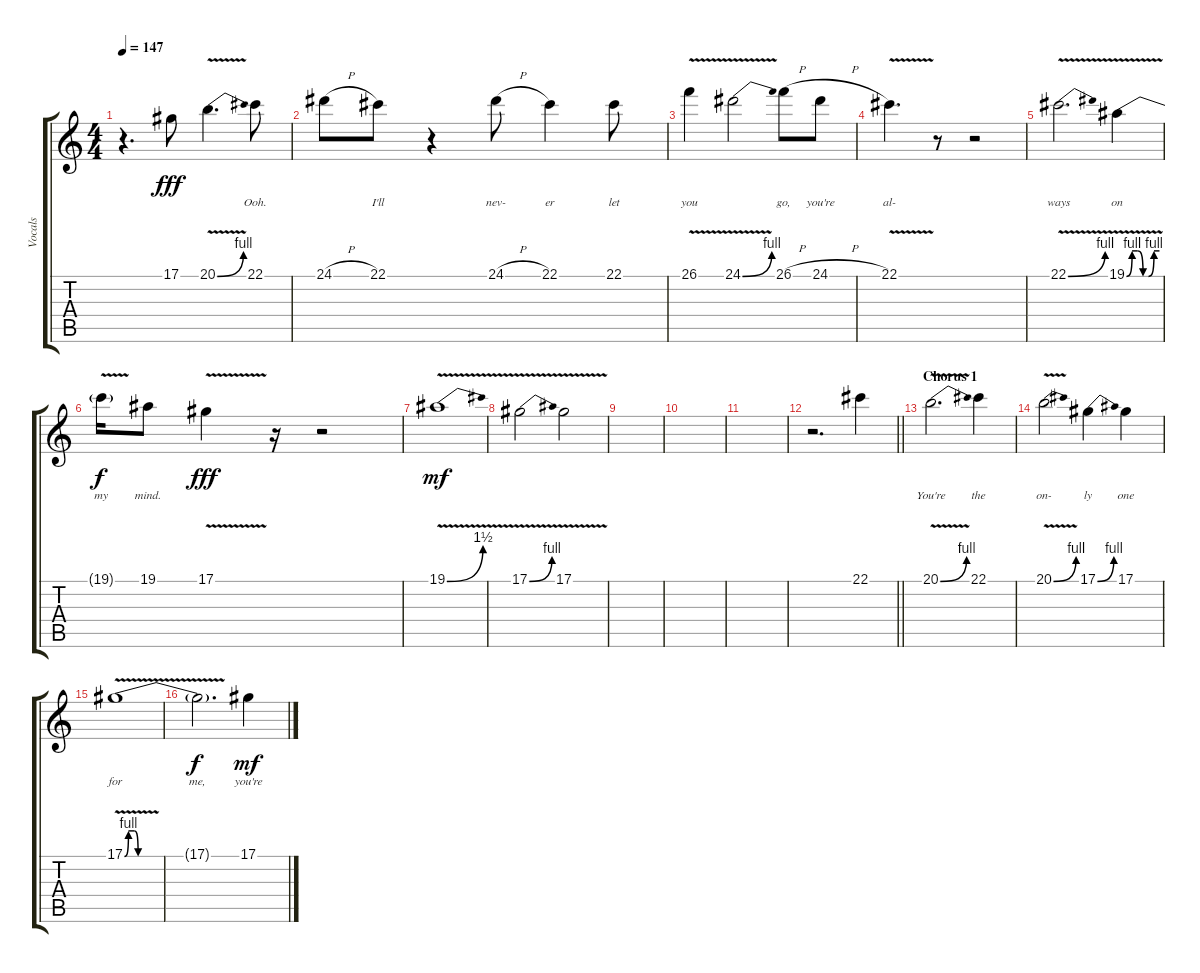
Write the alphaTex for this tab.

\track ("Vocals" "Vocals") {instrument clarinet}
\staff {score tabs}
\tuning (Eb4 Bb3 Gb3 Db3 Ab2 Eb2) {hide}
\ts (4 4)
\tempo 147
\clef g2
\ks c
r.4{d dy f} 17.1.8{lyrics (0 "") lyrics (1 "") lyrics (2 "") lyrics (3 "") lyrics (4 "") dy fff} 20.1{be (bend 0 0 60 4) v}.4{d lyrics (0 "") lyrics (1 "") lyrics (2 "") lyrics (3 "") lyrics (4 "")} 22.1.8{lyrics (0 "Ooh.") lyrics (1 "") lyrics (2 "") lyrics (3 "") lyrics (4 "")} |
24.1{h}.8{lyrics (0 "") lyrics (1 "") lyrics (2 "") lyrics (3 "") lyrics (4 "")} 22.1.8{lyrics (0 "I'll") lyrics (1 "") lyrics (2 "") lyrics (3 "") lyrics (4 "")} r.4 24.1{h}.8{lyrics (0 "nev-") lyrics (1 "") lyrics (2 "") lyrics (3 "") lyrics (4 "")} 22.1.4{lyrics (0 "er") lyrics (1 "") lyrics (2 "") lyrics (3 "") lyrics (4 "")} 22.1.8{lyrics (0 "let") lyrics (1 "") lyrics (2 "") lyrics (3 "") lyrics (4 "")} |
26.1{v}.4{lyrics (0 "you") lyrics (1 "") lyrics (2 "") lyrics (3 "") lyrics (4 "")} 24.1{be (bend 0 0 60 4) v}.2{lyrics (0 "") lyrics (1 "") lyrics (2 "") lyrics (3 "") lyrics (4 "")} 26.1{h}.8{lyrics (0 "go,") lyrics (1 "") lyrics (2 "") lyrics (3 "") lyrics (4 "")} 24.1{h}.8{lyrics (0 "you're") lyrics (1 "") lyrics (2 "") lyrics (3 "") lyrics (4 "")} |
22.1{v}.4{d lyrics (0 "al-") lyrics (1 "") lyrics (2 "") lyrics (3 "") lyrics (4 "")} r.8 r.2 |
22.1{be (bend 0 0 60 4) v}.2{d lyrics (0 "ways") lyrics (1 "") lyrics (2 "") lyrics (3 "") lyrics (4 "")} 19.1{be (custom 0 0 10 4 20 4 30 0 40 0 50 4 60 4) v}.4{lyrics (0 "on") lyrics (1 "") lyrics (2 "") lyrics (3 "") lyrics (4 "")} |
19.1{v t}.16{lyrics (0 "my") lyrics (1 "") lyrics (2 "") lyrics (3 "") lyrics (4 "") dy f} 19.1.8{lyrics (0 "mind.") lyrics (1 "") lyrics (2 "") lyrics (3 "") lyrics (4 "")} 17.1{v}.4{lyrics (0 "") lyrics (1 "") lyrics (2 "") lyrics (3 "") lyrics (4 "") dy fff} r.16 r.2 |
19.1{be (bend 0 0 60 6) v}.1{lyrics (0 "") lyrics (1 "") lyrics (2 "") lyrics (3 "") lyrics (4 "") dy mf} |
17.1{be (bend 0 0 60 4) v}.2{lyrics (0 "") lyrics (1 "") lyrics (2 "") lyrics (3 "") lyrics (4 "")} 17.1{v}.2{lyrics (0 "") lyrics (1 "") lyrics (2 "") lyrics (3 "") lyrics (4 "")} |
|
|
|
\barLineRight lightlight
r.2{d} 22.1.4{lyrics (0 "") lyrics (1 "") lyrics (2 "") lyrics (3 "") lyrics (4 "")} |
\section ("" "Chorus 1")
20.1{be (bend 0 0 60 4) v}.2{d lyrics (0 "You're") lyrics (1 "") lyrics (2 "") lyrics (3 "") lyrics (4 "")} 22.1.4{lyrics (0 "the") lyrics (1 "") lyrics (2 "") lyrics (3 "") lyrics (4 "")} |
20.1{be (bend 0 0 60 4) v}.2{lyrics (0 "on-") lyrics (1 "") lyrics (2 "") lyrics (3 "") lyrics (4 "")} 17.1{be (bend 0 0 60 4)}.4{lyrics (0 "ly") lyrics (1 "") lyrics (2 "") lyrics (3 "") lyrics (4 "")} 17.1.4{lyrics (0 "one") lyrics (1 "") lyrics (2 "") lyrics (3 "") lyrics (4 "")} |
17.1{be (custom 0 0 2 4 5 4 7 0 15 0 30 0 60 0) v}.1{lyrics (0 "for") lyrics (1 "") lyrics (2 "") lyrics (3 "") lyrics (4 "")} |
17.1{t}.2{d lyrics (0 "me,") lyrics (1 "") lyrics (2 "") lyrics (3 "") lyrics (4 "") dy f} 17.1.4{lyrics (0 "you're") lyrics (1 "") lyrics (2 "") lyrics (3 "") lyrics (4 "") dy mf}
